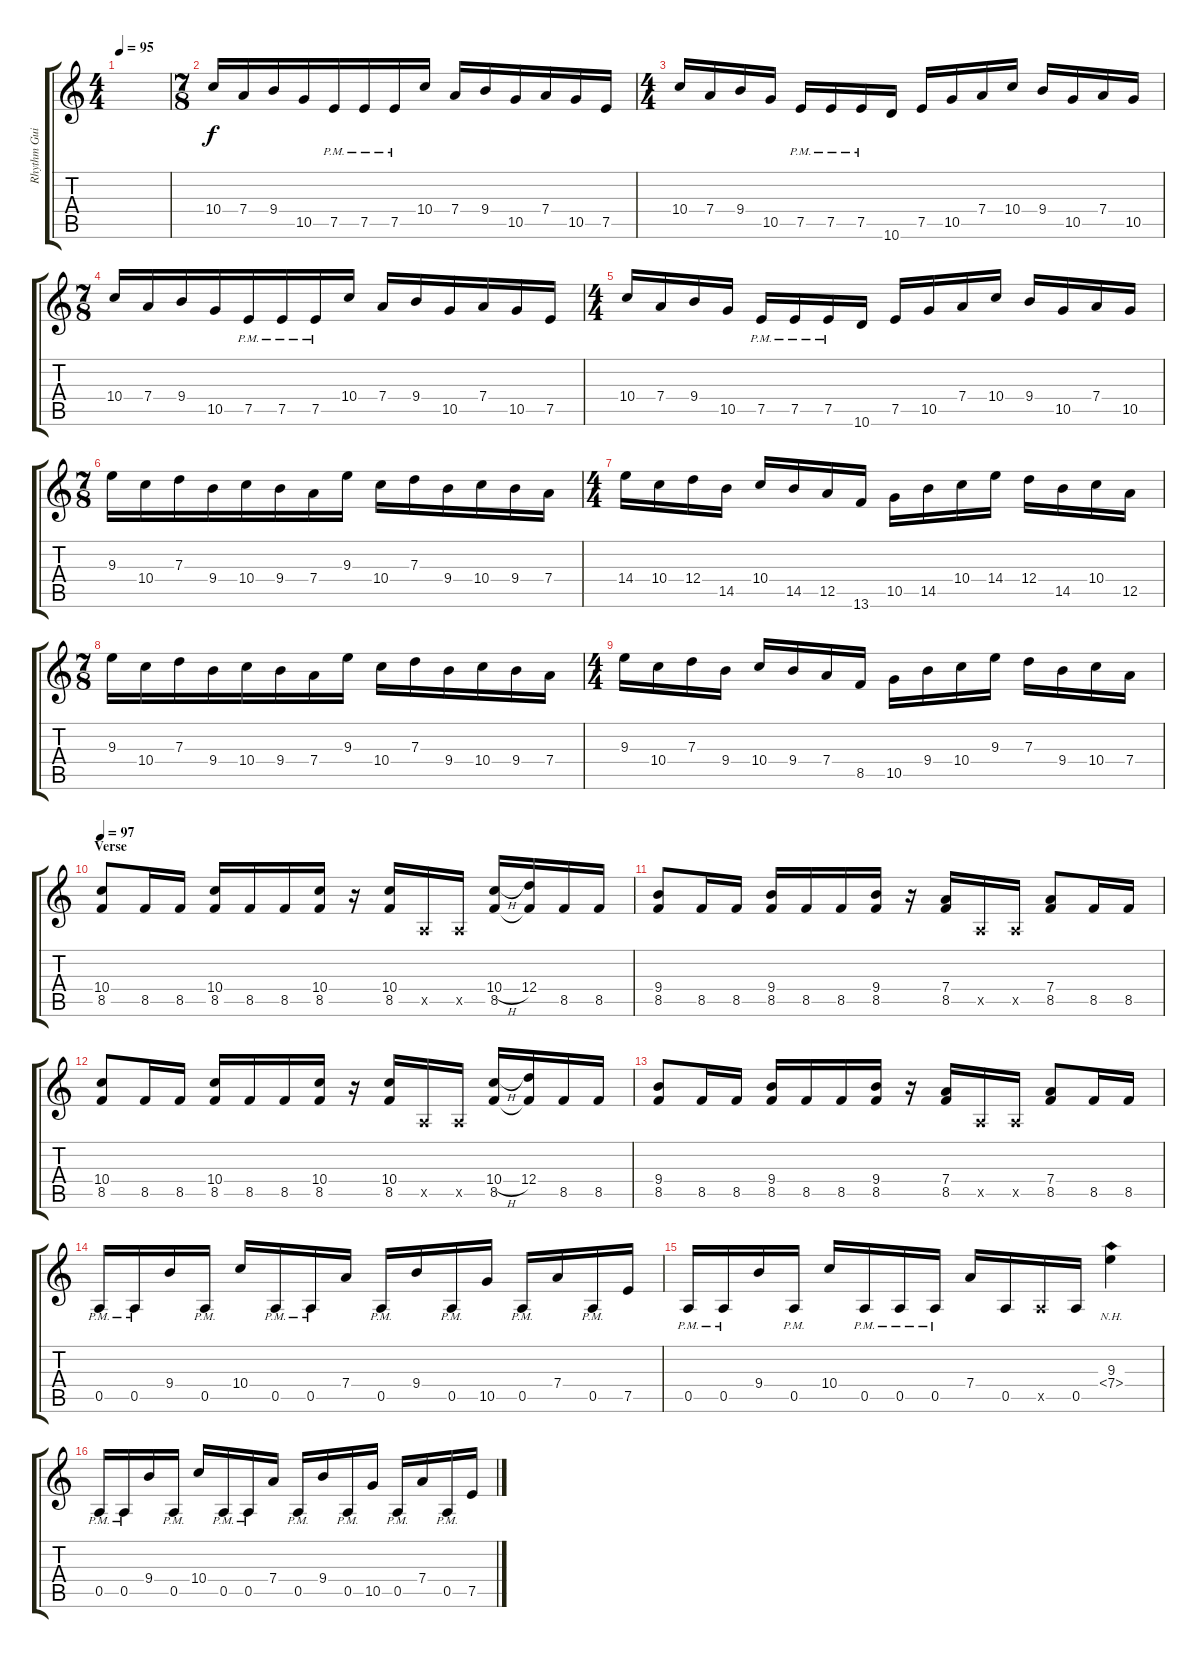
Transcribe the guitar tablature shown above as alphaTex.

\track ("Rhythm Guitar 2" "Rhythm Gui") {instrument distortionguitar}
\staff {score tabs}
\tuning (E4 B3 G3 D3 A2 E2) {hide}
\ts (4 4)
\tempo 95
\clef g2
\ks c
|
\ts (7 8)
10.4.16 7.4.16 9.4.16 10.5.16 7.5{pm}.16 7.5{pm}.16 7.5{pm}.16 10.4.16 7.4.16 9.4.16 10.5.16 7.4.16 10.5.16 7.5.16 |
\ts (4 4)
10.4.16 7.4.16 9.4.16 10.5.16 7.5{pm}.16 7.5{pm}.16 7.5{pm}.16 10.6.16 7.5.16 10.5.16 7.4.16 10.4.16 9.4.16 10.5.16 7.4.16 10.5.16 |
\ts (7 8)
10.4.16 7.4.16 9.4.16 10.5.16 7.5{pm}.16 7.5{pm}.16 7.5{pm}.16 10.4.16 7.4.16 9.4.16 10.5.16 7.4.16 10.5.16 7.5.16 |
\ts (4 4)
10.4.16 7.4.16 9.4.16 10.5.16 7.5{pm}.16 7.5{pm}.16 7.5{pm}.16 10.6.16 7.5.16 10.5.16 7.4.16 10.4.16 9.4.16 10.5.16 7.4.16 10.5.16 |
\ts (7 8)
9.3.16 10.4.16 7.3.16 9.4.16 10.4.16 9.4.16 7.4.16 9.3.16 10.4.16 7.3.16 9.4.16 10.4.16 9.4.16 7.4.16 |
\ts (4 4)
14.4.16 10.4.16 12.4.16 14.5.16 10.4.16 14.5.16 12.5.16 13.6.16 10.5.16 14.5.16 10.4.16 14.4.16 12.4.16 14.5.16 10.4.16 12.5.16 |
\ts (7 8)
9.3.16 10.4.16 7.3.16 9.4.16 10.4.16 9.4.16 7.4.16 9.3.16 10.4.16 7.3.16 9.4.16 10.4.16 9.4.16 7.4.16 |
\ts (4 4)
9.3.16 10.4.16 7.3.16 9.4.16 10.4.16 9.4.16 7.4.16 8.5.16 10.5.16 9.4.16 10.4.16 9.3.16 7.3.16 9.4.16 10.4.16 7.4.16 |
\section ("" "Verse")
\tempo 97
(10.4 8.5).8 8.5.16 8.5.16 (10.4 8.5).16 8.5.16 8.5.16 (10.4 8.5).16 r.16 (10.4 8.5).16 0.5{x}.16 0.5{x}.16 (10.4{h} 8.5).16 (12.4 8.5{t}).16 8.5.16 8.5.16 |
(9.4 8.5).8 8.5.16 8.5.16 (9.4 8.5).16 8.5.16 8.5.16 (9.4 8.5).16 r.16 (7.4 8.5).16 0.5{x}.16 0.5{x}.16 (7.4 8.5).8 8.5.16 8.5.16 |
(10.4 8.5).8 8.5.16 8.5.16 (10.4 8.5).16 8.5.16 8.5.16 (10.4 8.5).16 r.16 (10.4 8.5).16 0.5{x}.16 0.5{x}.16 (10.4{h} 8.5).16 (12.4 8.5{t}).16 8.5.16 8.5.16 |
(9.4 8.5).8 8.5.16 8.5.16 (9.4 8.5).16 8.5.16 8.5.16 (9.4 8.5).16 r.16 (7.4 8.5).16 0.5{x}.16 0.5{x}.16 (7.4 8.5).8 8.5.16 8.5.16 |
0.5{pm}.16 0.5{pm}.16 9.4.16 0.5{pm}.16 10.4.16 0.5{pm}.16 0.5{pm}.16 7.4.16 0.5{pm}.16 9.4.16 0.5{pm}.16 10.5.16 0.5{pm}.16 7.4.16 0.5{pm}.16 7.5.16 |
0.5{pm}.16 0.5{pm}.16 9.4.16 0.5{pm}.16 10.4.16 0.5{pm}.16 0.5{pm}.16 0.5{pm}.16 7.4.16 0.5.16 0.5{x}.16 0.5.16 (9.3 7.4{nh}).4 |
0.5{pm}.16 0.5{pm}.16 9.4.16 0.5{pm}.16 10.4.16 0.5{pm}.16 0.5{pm}.16 7.4.16 0.5{pm}.16 9.4.16 0.5{pm}.16 10.5.16 0.5{pm}.16 7.4.16 0.5{pm}.16 7.5.16
